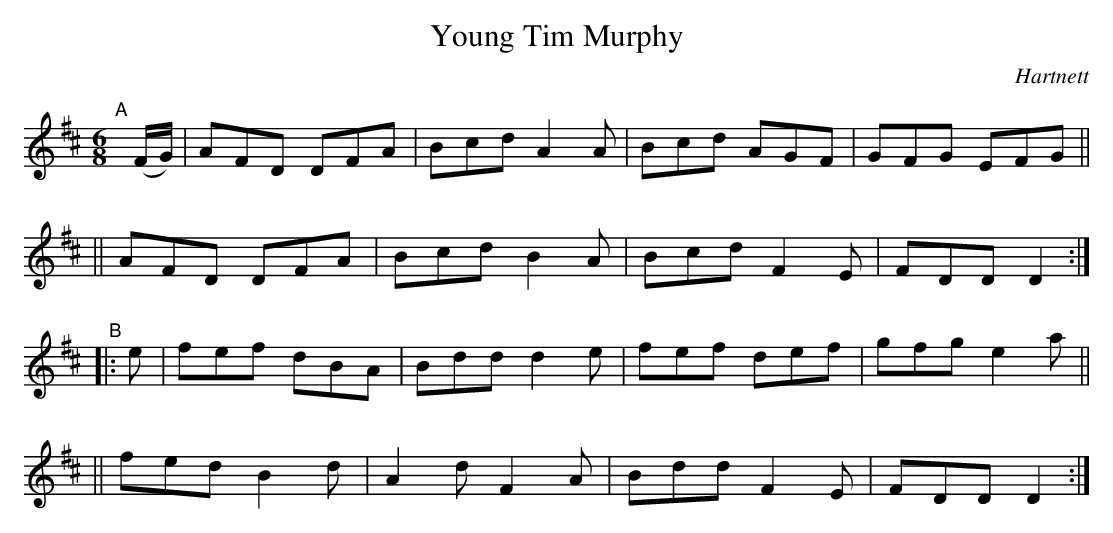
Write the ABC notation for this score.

X:1
T: Young Tim Murphy
O: Hartnett
M: 6/8
L: 1/8
K: D
"^A"[|] (F/G/) \
|  AFD DFA | Bcd A2A | Bcd AGF | GFG EFG ||
|| AFD DFA | Bcd B2A | Bcd F2E | FDD D2 :|
"^B"|: e \
|  fef dBA | Bdd d2e | fef def | gfg e2a ||
|| fed B2d | A2d F2A | Bdd F2E | FDD D2 :|
